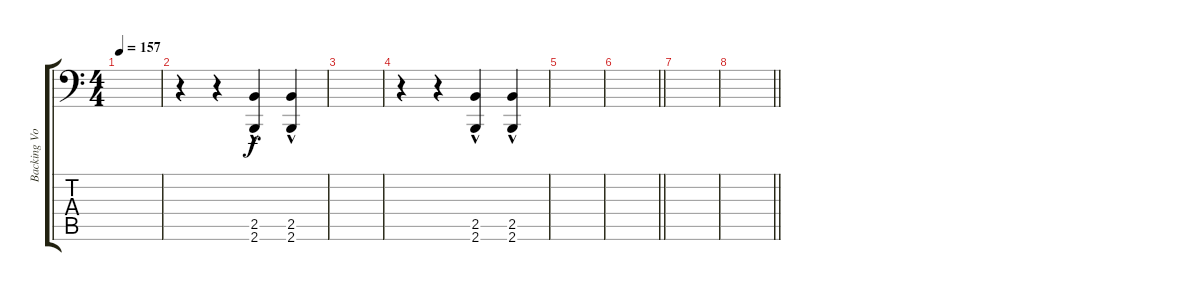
\track ("Backing Vocals" "Backing Vo") {instrument lead6voice}
\staff {score tabs}
\tuning (E4 B3 G3 D3 A2 A1) {hide}
\ts (4 4)
\tempo 157
\clef f4
\ks c
|
r.4 r.4 (2.5{hac} 2.6{hac}).4 (2.5{hac} 2.6{hac}).4 |
|
r.4 r.4 (2.5{hac} 2.6{hac}).4 (2.5{hac} 2.6{hac}).4 |
|
\barLineRight lightlight
|
|
\barLineRight lightlight
